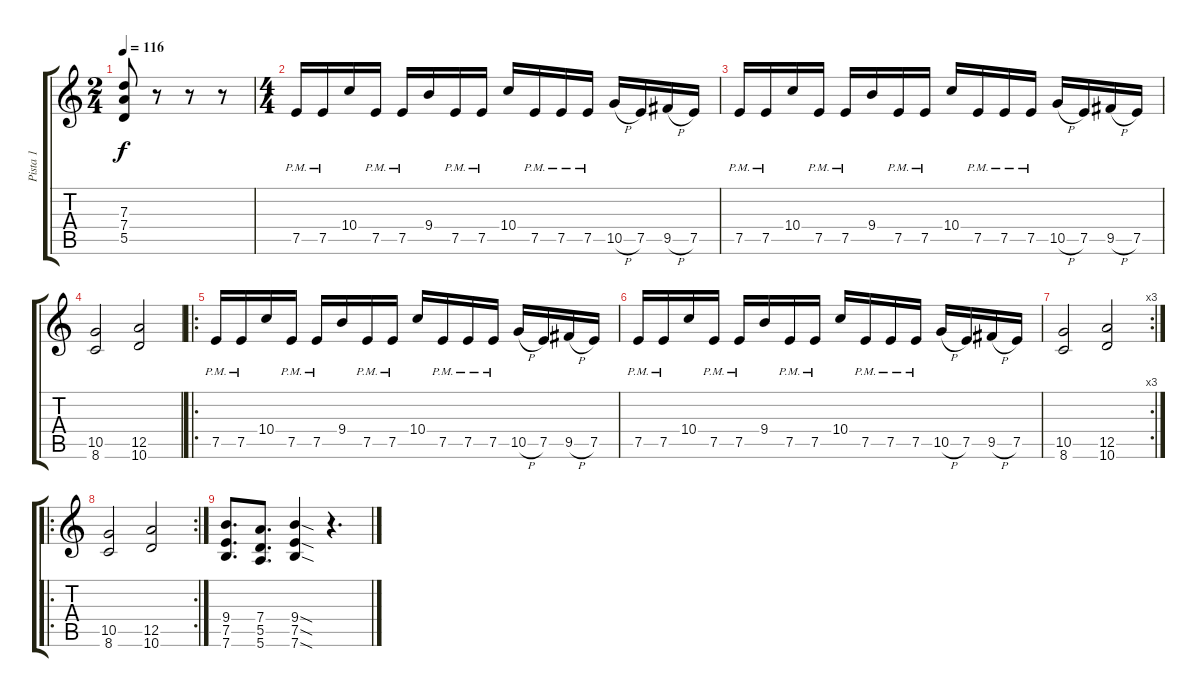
\track ("Pista 1" "Pista 1") {instrument overdrivenguitar}
\staff {score tabs}
\tuning (E4 B3 G3 D3 A2 E2) {hide}
\ts (2 4)
\tempo 116
\clef g2
\ks c
(7.3 7.4 5.5).8{dy f} r.8 r.8 r.8 |
\ts (4 4)
7.5{pm}.16 7.5{pm}.16 10.4.16 7.5{pm}.16 7.5{pm}.16 9.4.16 7.5{pm}.16 7.5{pm}.16 10.4.16 7.5{pm}.16 7.5{pm}.16 7.5{pm}.16 10.5{h}.16 7.5.16 9.5{h}.16 7.5.16 |
7.5{pm}.16 7.5{pm}.16 10.4.16 7.5{pm}.16 7.5{pm}.16 9.4.16 7.5{pm}.16 7.5{pm}.16 10.4.16 7.5{pm}.16 7.5{pm}.16 7.5{pm}.16 10.5{h}.16 7.5.16 9.5{h}.16 7.5.16 |
(10.5 8.6).2 (12.5 10.6).2 |
\ro
7.5{pm}.16 7.5{pm}.16 10.4.16 7.5{pm}.16 7.5{pm}.16 9.4.16 7.5{pm}.16 7.5{pm}.16 10.4.16 7.5{pm}.16 7.5{pm}.16 7.5{pm}.16 10.5{h}.16 7.5.16 9.5{h}.16 7.5.16 |
7.5{pm}.16 7.5{pm}.16 10.4.16 7.5{pm}.16 7.5{pm}.16 9.4.16 7.5{pm}.16 7.5{pm}.16 10.4.16 7.5{pm}.16 7.5{pm}.16 7.5{pm}.16 10.5{h}.16 7.5.16 9.5{h}.16 7.5.16 |
\rc 3
(10.5 8.6).2 (12.5 10.6).2 |
\ro
\rc 2
(10.5 8.6).2 (12.5 10.6).2 |
(9.4 7.5 7.6).8{d} (7.4 5.5 5.6).8{d} (9.4{sod} 7.5{sod} 7.6{sod}).4 r.4{d}
